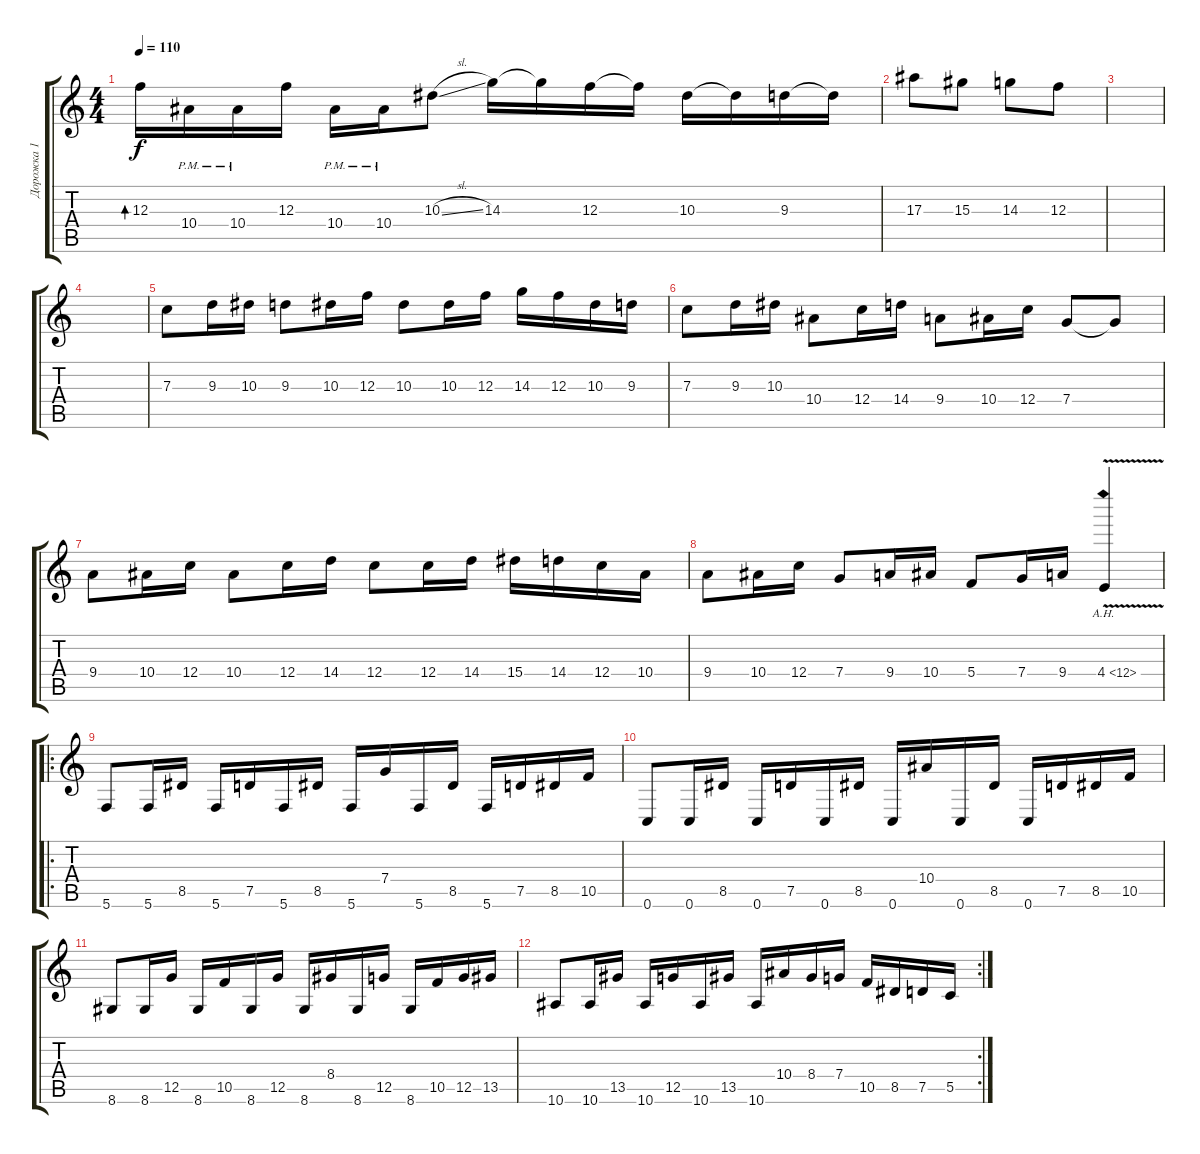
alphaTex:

\track ("Дорожка 1" "Дорожка 1") {instrument distortionguitar}
\staff {score tabs}
\tuning (D4 A3 F3 C3 G2 C2) {hide}
\ts (4 4)
\tempo 110
\clef g2
\ks c
12.3.16{bd 60 dy f} 10.4{pm}.16 10.4{pm}.16 12.3.16 10.4{pm}.16 10.4{pm}.16 10.3{sl}.8 14.3.16 14.3{t}.16 12.3.16 12.3{t}.16 10.3.16 10.3{t}.16 9.3.16 9.3{t}.16 |
17.3.8 15.3.8 14.3.8 12.3.8 |
|
|
7.3.8 9.3.16 10.3.16 9.3.8 10.3.16 12.3.16 10.3.8 10.3.16 12.3.16 14.3.16 12.3.16 10.3.16 9.3.16 |
7.3.8 9.3.16 10.3.16 10.4.8 12.4.16 14.4.16 9.4.8 10.4.16 12.4.16 7.4.8 7.4{t}.8 |
9.4.8 10.4.16 12.4.16 10.4.8 12.4.16 14.4.16 12.4.8 12.4.16 14.4.16 15.4.16 14.4.16 12.4.16 10.4.16 |
9.4.8 10.4.16 12.4.16 7.4.8 9.4.16 10.4.16 5.4.8 7.4.16 9.4.16 4.4{ah 8 v}.4 |
\ro
5.6.8 5.6.16 8.5.16 5.6.16 7.5.16 5.6.16 8.5.16 5.6.16 7.4.16 5.6.16 8.5.16 5.6.16 7.5.16 8.5.16 10.5.16 |
0.6.8 0.6.16 8.5.16 0.6.16 7.5.16 0.6.16 8.5.16 0.6.16 10.4.16 0.6.16 8.5.16 0.6.16 7.5.16 8.5.16 10.5.16 |
8.6.8 8.6.16 12.5.16 8.6.16 10.5.16 8.6.16 12.5.16 8.6.16 8.4.16 8.6.16 12.5.16 8.6.16 10.5.16 12.5.16 13.5.16 |
\rc 2
10.6.8 10.6.16 13.5.16 10.6.16 12.5.16 10.6.16 13.5.16 10.6.16 10.4.16 8.4.16 7.4.16 10.5.16 8.5.16 7.5.16 5.5.16
